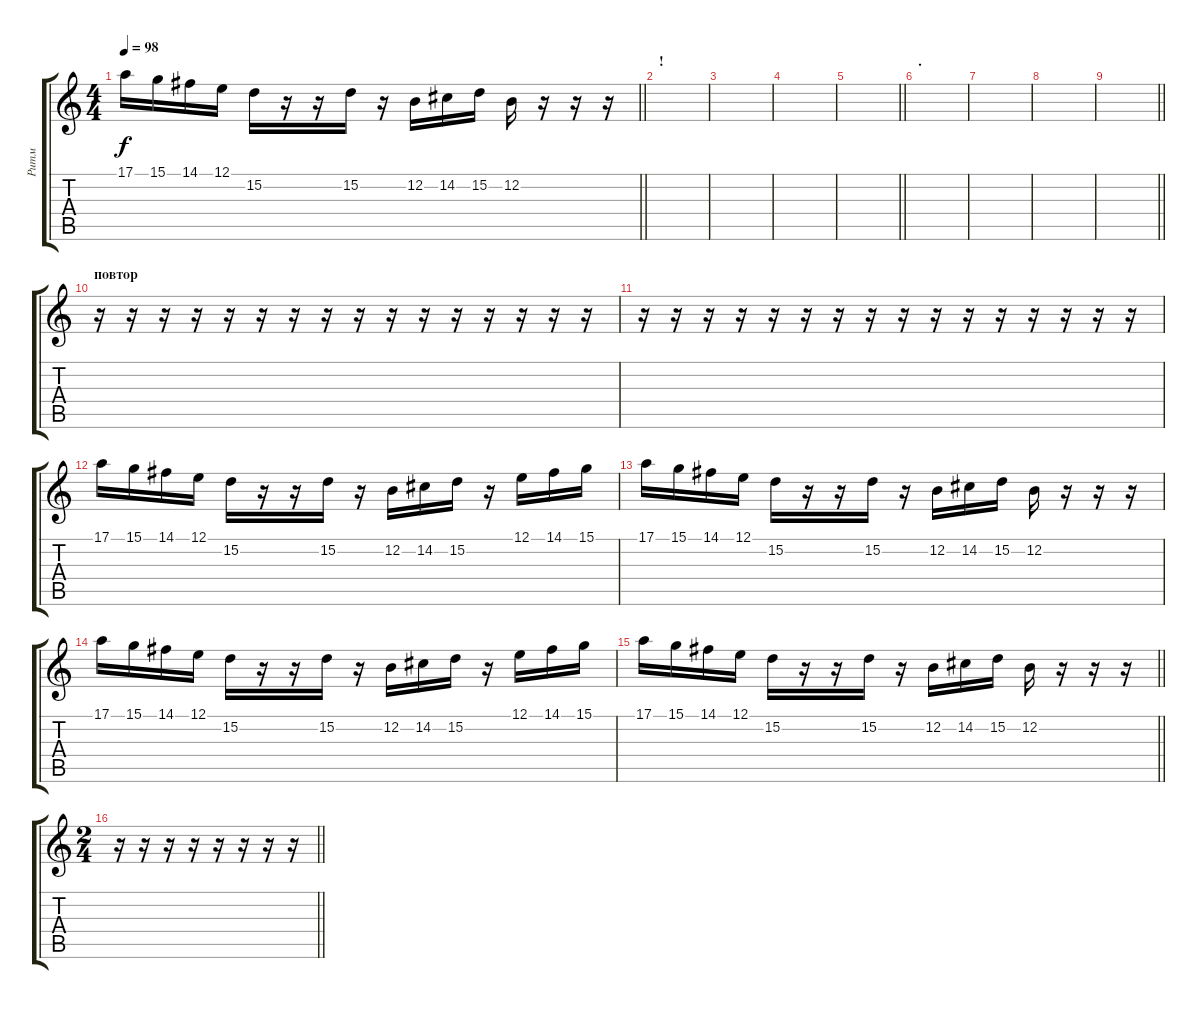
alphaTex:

\track ("Ритм" "Ритм") {instrument orchestralharp}
\staff {score tabs}
\tuning (E4 B3 G3 D3 A2 E2) {hide}
\ts (4 4)
\tempo 98
\clef g2
\barLineRight lightlight
\ks c
17.1.16{dy f} 15.1.16 14.1.16 12.1.16 15.2.16 r.16 r.16 15.2.16 r.16 12.2.16 14.2.16 15.2.16 12.2.16 r.16 r.16 r.16 |
\section ("" "!")
|
|
|
\barLineRight lightlight
|
\section ("" ".")
|
|
|
\barLineRight lightlight
|
\section ("" "повтор")
r.16 r.16 r.16 r.16 r.16 r.16 r.16 r.16 r.16 r.16 r.16 r.16 r.16 r.16 r.16 r.16 |
r.16 r.16 r.16 r.16 r.16 r.16 r.16 r.16 r.16 r.16 r.16 r.16 r.16 r.16 r.16 r.16 |
17.1.16 15.1.16 14.1.16 12.1.16 15.2.16 r.16 r.16 15.2.16 r.16 12.2.16 14.2.16 15.2.16 r.16 12.1.16 14.1.16 15.1.16 |
17.1.16 15.1.16 14.1.16 12.1.16 15.2.16 r.16 r.16 15.2.16 r.16 12.2.16 14.2.16 15.2.16 12.2.16 r.16 r.16 r.16 |
17.1.16 15.1.16 14.1.16 12.1.16 15.2.16 r.16 r.16 15.2.16 r.16 12.2.16 14.2.16 15.2.16 r.16 12.1.16 14.1.16 15.1.16 |
\barLineRight lightlight
17.1.16 15.1.16 14.1.16 12.1.16 15.2.16 r.16 r.16 15.2.16 r.16 12.2.16 14.2.16 15.2.16 12.2.16 r.16 r.16 r.16 |
\ts (2 4)
\barLineRight lightlight
r.16 r.16 r.16 r.16 r.16 r.16 r.16 r.16
